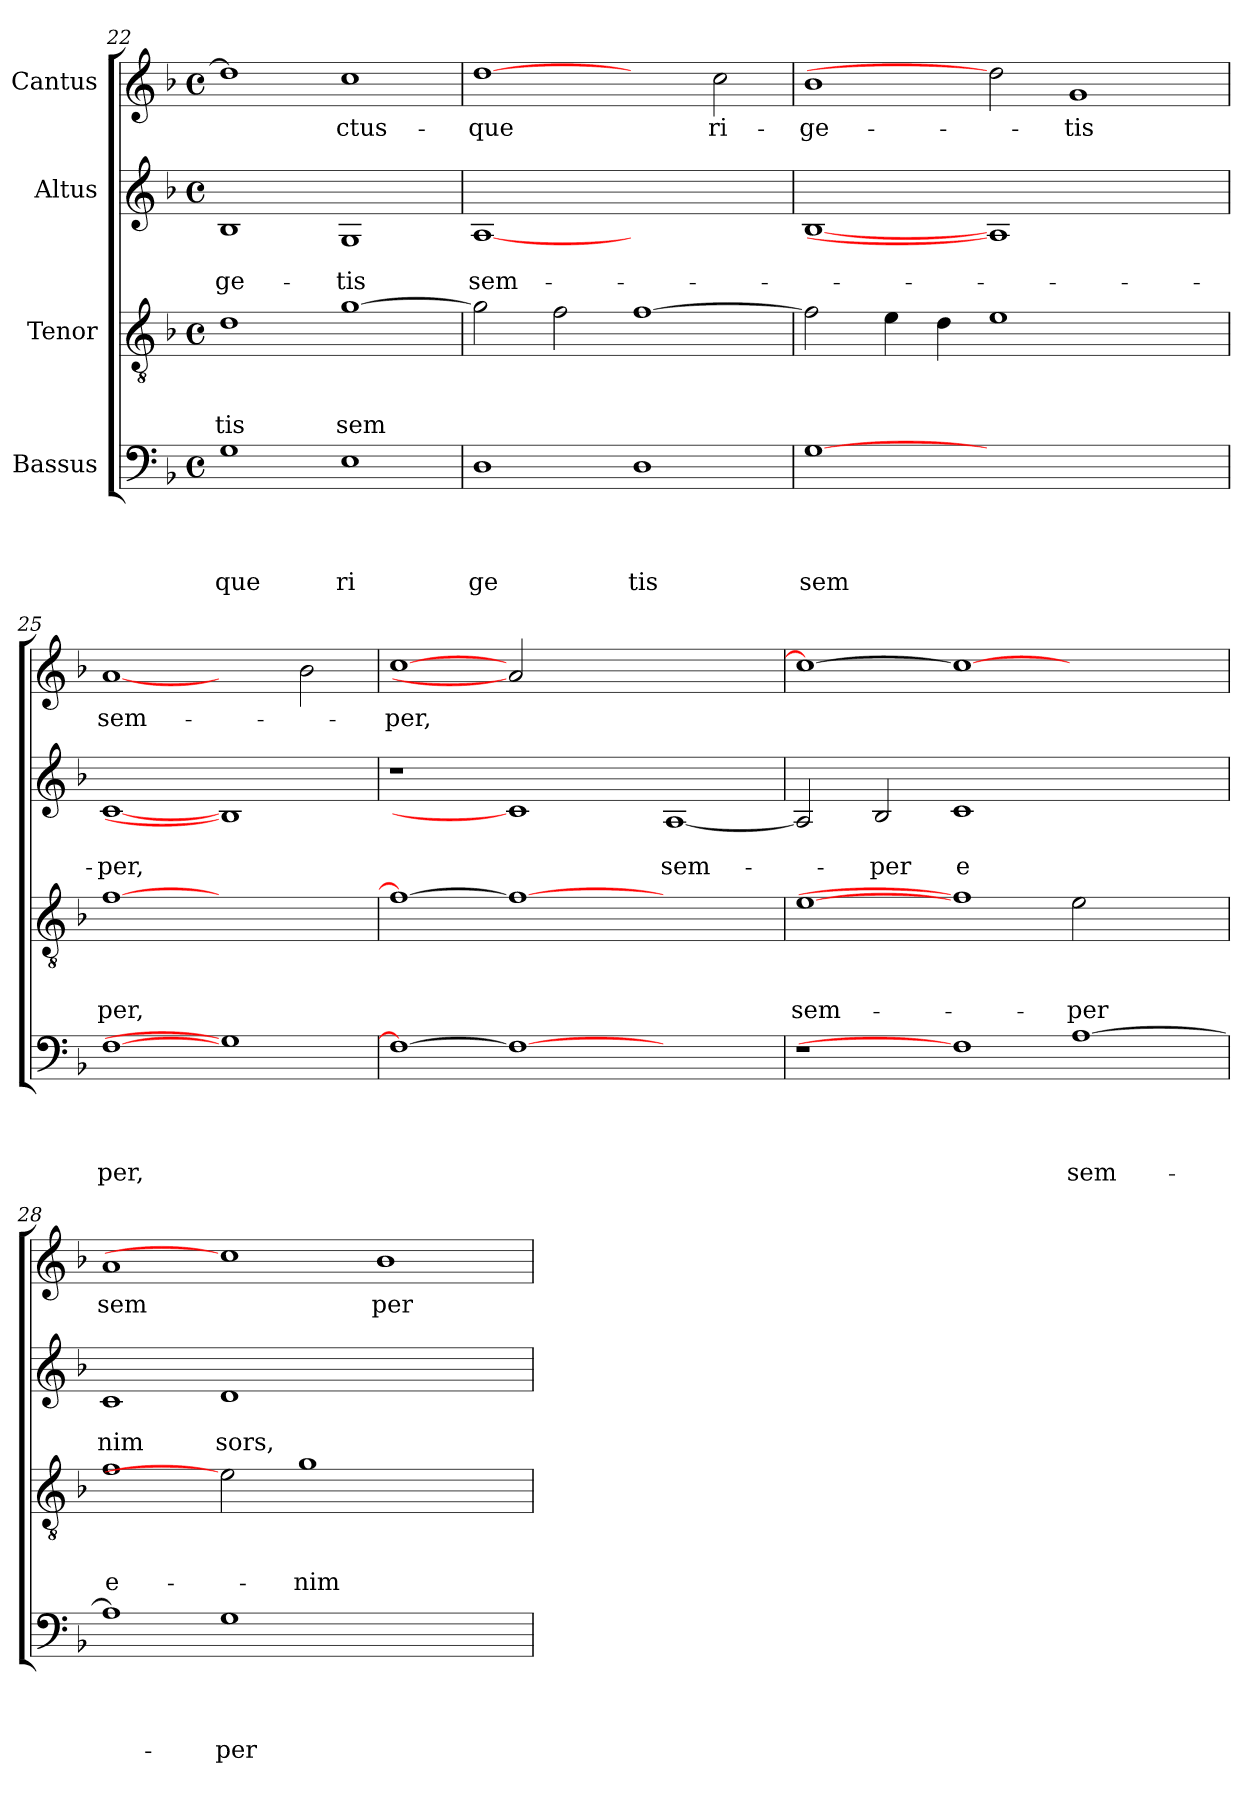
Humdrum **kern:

**kern	**text	**text	**text	**text	**kern	**text	**text	**text	**kern	**text	**text	**kern	**text
*part4	*part4	*part4	*part4	*part4	*part3	*part3	*part3	*part3	*part2	*part2	*part2	*part1	*part1
*staff4	*staff4	*staff4	*staff4	*staff4	*staff3	*staff3	*staff3	*staff3	*staff2	*staff2	*staff2	*staff1	*staff1
*I"Bassus	*	*	*	*	*I"Tenor	*	*	*	*I"Altus	*	*	*I"Cantus	*
*clefF4	*	*	*	*	*clefGv2	*	*	*	*clefG2	*	*	*clefG2	*
*k[b-]	*	*	*	*	*k[b-]	*	*	*	*k[b-]	*	*	*k[b-]	*
*F:	*	*	*	*	*F:	*	*	*	*F:	*	*	*F:	*
*M4/4	*	*	*	*	*M4/4	*	*	*	*M4/4	*	*	*M4/4	*
*met(c)	*	*	*	*	*met(c)	*	*	*	*met(c)	*	*	*met(c)	*
=22	=22	=22	=22	=22	=22	=22	=22	=22	=22	=22	=22	=22	=22
!	!	!	!	!LO:LY:b	!	!	!	!LO:LY:b	!	!	!LO:LY:b	!	!
1G	.	.	.	que	1d	.	.	tis	1B-	.	-ge-	1dd]	.
!	!	!	!	!LO:LY:b	!	!	!	!LO:LY:b	!	!	!LO:LY:b	!	!LO:LY:b
1E	.	.	.	ri	[>1g	.	.	sem	1G	.	-tis	1cc	-ctus-
=23	=23	=23	=23	=23	=23	=23	=23	=23	=23	=23	=23	=23	=23
!	!	!	!	!LO:LY:b	!	!	!	!	!	!	!LO:LY:b	!	!LO:LY:b
1D	.	.	.	ge	2g\]	.	.	.	[1A	.	sem-	[1dd	-que
.	.	.	.	.	2f\	.	.	.	.	.	.	.	.
!	!	!	!	!LO:LY:b	!	!	!	!	!	!	!	!	!
1D	.	.	.	tis	[>1f	.	.	.	1ryy	.	.	2ryy	.
!	!	!	!	!	!	!	!	!	!	!	!	!	!LO:LY:b
.	.	.	.	.	.	.	.	.	.	.	.	2cc\	ri-
=24	=24	=24	=24	=24	=24	=24	=24	=24	=24	=24	=24	=24	=24
!	!	!	!	!LO:LY:b	!	!	!	!	!	!	!	!	!LO:LY:b
[1G	.	.	.	sem	2f\]	.	.	.	[1B-	.	.	1b-	-ge-
.	.	.	.	.	4e\	.	.	.	.	.	.	.	.
.	.	.	.	.	4d\	.	.	.	.	.	.	.	.
1.ryy	.	.	.	.	1e	.	.	.	1A]	.	.	2dd]	.
!	!	!	!	!	!	!	!	!	!	!	!	!	!LO:LY:b
.	.	.	.	.	.	.	.	.	.	.	.	1g	-tis
.	.	.	.	.	2ryy	.	.	.	2ryy	.	.	.	.
=25	=25	=25	=25	=25	=25	=25	=25	=25	=25	=25	=25	=25	=25
!	!	!	!	!LO:LY:b	!	!	!	!LO:LY:b	!	!	!LO:LY:b	!	!LO:LY:b
[>1F	.	.	.	per,	[>1f	.	.	per,	[1c	.	-per,	[1a	sem-
1G]	.	.	.	.	1ryy	.	.	.	1B-]	.	.	2ryy	.
.	.	.	.	.	.	.	.	.	.	.	.	2b-\	.
=26	=26	=26	=26	=26	=26	=26	=26	=26	=26	=26	=26	=26	=26
!	!	!	!	!	!	!	!	!	!	!	!	!	!LO:LY:b
1F_	.	.	.	.	1f_	.	.	.	1r	.	.	[<1cc	-per,
1F_	.	.	.	.	1f_	.	.	.	1c]	.	.	2a]	.
.	.	.	.	.	.	.	.	.	.	.	.	1.ryy	.
!	!	!	!	!	!	!	!	!	!	!	!LO:LY:b	!	!
1ryy	.	.	.	.	1ryy	.	.	.	[<1A	.	sem-	.	.
!!LO:LB:g=z
=27	=27	=27	=27	=27	=27	=27	=27	=27	=27	=27	=27	=27	=27
!	!	!	!	!	!	!	!	!LO:LY:b	!	!	!	!	!
1r	.	.	.	.	[1e	.	.	sem-	2A/]	.	.	1cc_	.
!	!	!	!	!	!	!	!	!	!	!	!LO:LY:b	!	!
.	.	.	.	.	.	.	.	.	2B-/	.	-per	.	.
!	!	!	!	!	!	!	!	!	!	!	!LO:LY:b	!	!
1F]	.	.	.	.	1f]	.	.	.	1c	.	e	1cc_	.
!	!	!	!	!LO:LY:b	!	!	!	!LO:LY:b	!	!	!	!	!
[>1A	.	.	.	sem-	2e\	.	.	-per	1ryy	.	.	1ryy	.
.	.	.	.	.	2ryy	.	.	.	.	.	.	.	.
=28	=28	=28	=28	=28	=28	=28	=28	=28	=28	=28	=28	=28	=28
!	!	!	!	!	!	!	!	!LO:LY:b	!	!	!LO:LY:b	!	!LO:LY:b
1A]	.	.	.	.	1f	.	.	e-	1c	.	nim	1a	sem
!	!	!	!	!LO:LY:b	!	!	!	!	!	!	!LO:LY:b	!	!
1G	.	.	.	-per	2e]	.	.	.	1d	.	sors,	1cc]	.
!	!	!	!	!	!	!	!	!LO:LY:b	!	!	!	!	!
.	.	.	.	.	1g	.	.	-nim	.	.	.	.	.
!	!	!	!	!	!	!	!	!	!	!	!	!	!LO:LY:b
1ryy	.	.	.	.	.	.	.	.	1ryy	.	.	1b-	per
.	.	.	.	.	2ryy	.	.	.	.	.	.	.	.
=	=	=	=	=	=	=	=	=	=	=	=	=	=
*-	*-	*-	*-	*-	*-	*-	*-	*-	*-	*-	*-	*-	*-
